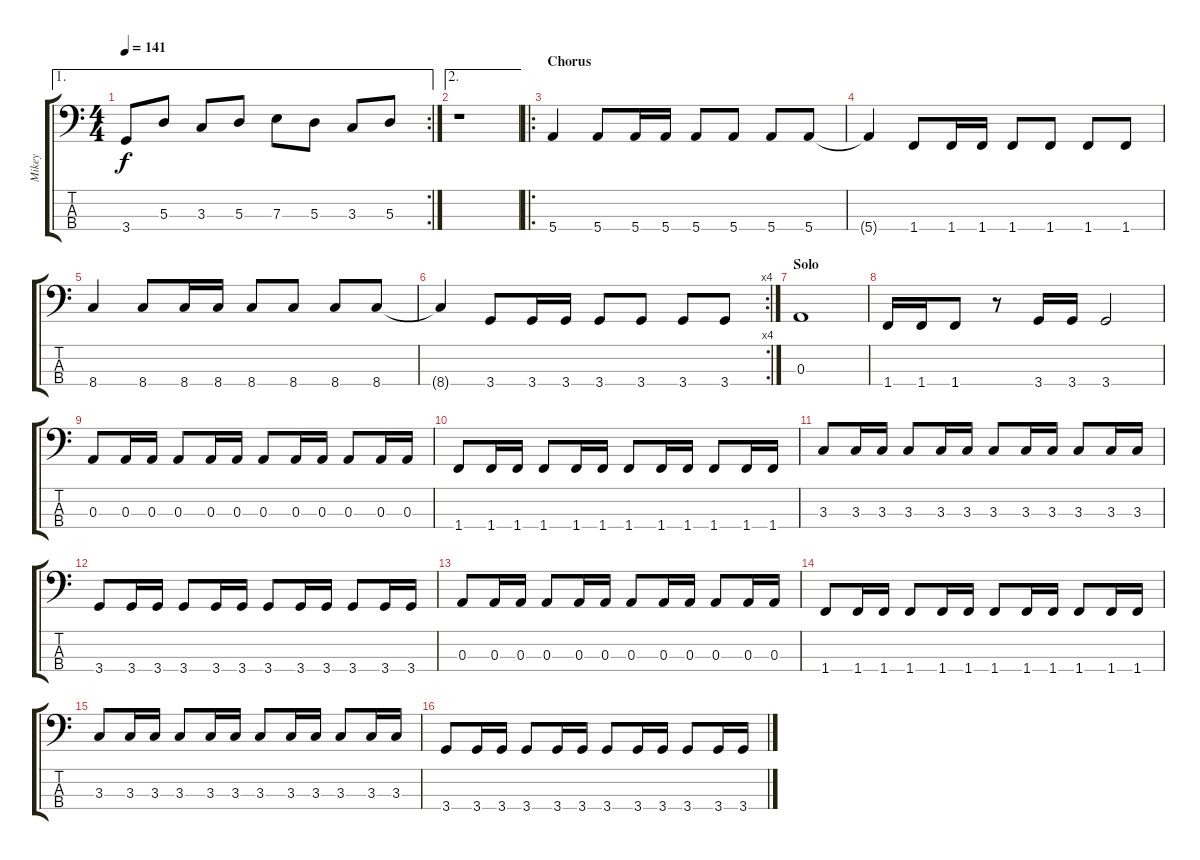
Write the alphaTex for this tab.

\track ("Mikey" "Mikey") {instrument electricbasspick}
\staff {score tabs}
\tuning (G2 D2 A1 E1) {hide}
\ae 1
\rc 2
\ts (4 4)
\tempo 141
\clef f4
\ks c
3.4.8{dy f} 5.3.8 3.3.8 5.3.8 7.3.8 5.3.8 3.3.8 5.3.8 |
\ae 2
r.1 |
\ro
\section ("" "Chorus")
5.4.4 5.4.8 5.4.16 5.4.16 5.4.8 5.4.8 5.4.8 5.4.8 |
5.4{t}.4 1.4.8 1.4.16 1.4.16 1.4.8 1.4.8 1.4.8 1.4.8 |
8.4.4 8.4.8 8.4.16 8.4.16 8.4.8 8.4.8 8.4.8 8.4.8 |
\rc 4
8.4{t}.4 3.4.8 3.4.16 3.4.16 3.4.8 3.4.8 3.4.8 3.4.8 |
\section ("" "Solo")
0.3.1 |
1.4.16 1.4.16 1.4.8 r.8 3.4.16 3.4.16 3.4.2 |
0.3.8 0.3.16 0.3.16 0.3.8 0.3.16 0.3.16 0.3.8 0.3.16 0.3.16 0.3.8 0.3.16 0.3.16 |
1.4.8 1.4.16 1.4.16 1.4.8 1.4.16 1.4.16 1.4.8 1.4.16 1.4.16 1.4.8 1.4.16 1.4.16 |
3.3.8 3.3.16 3.3.16 3.3.8 3.3.16 3.3.16 3.3.8 3.3.16 3.3.16 3.3.8 3.3.16 3.3.16 |
3.4.8 3.4.16 3.4.16 3.4.8 3.4.16 3.4.16 3.4.8 3.4.16 3.4.16 3.4.8 3.4.16 3.4.16 |
0.3.8 0.3.16 0.3.16 0.3.8 0.3.16 0.3.16 0.3.8 0.3.16 0.3.16 0.3.8 0.3.16 0.3.16 |
1.4.8 1.4.16 1.4.16 1.4.8 1.4.16 1.4.16 1.4.8 1.4.16 1.4.16 1.4.8 1.4.16 1.4.16 |
3.3.8 3.3.16 3.3.16 3.3.8 3.3.16 3.3.16 3.3.8 3.3.16 3.3.16 3.3.8 3.3.16 3.3.16 |
3.4.8 3.4.16 3.4.16 3.4.8 3.4.16 3.4.16 3.4.8 3.4.16 3.4.16 3.4.8 3.4.16 3.4.16
